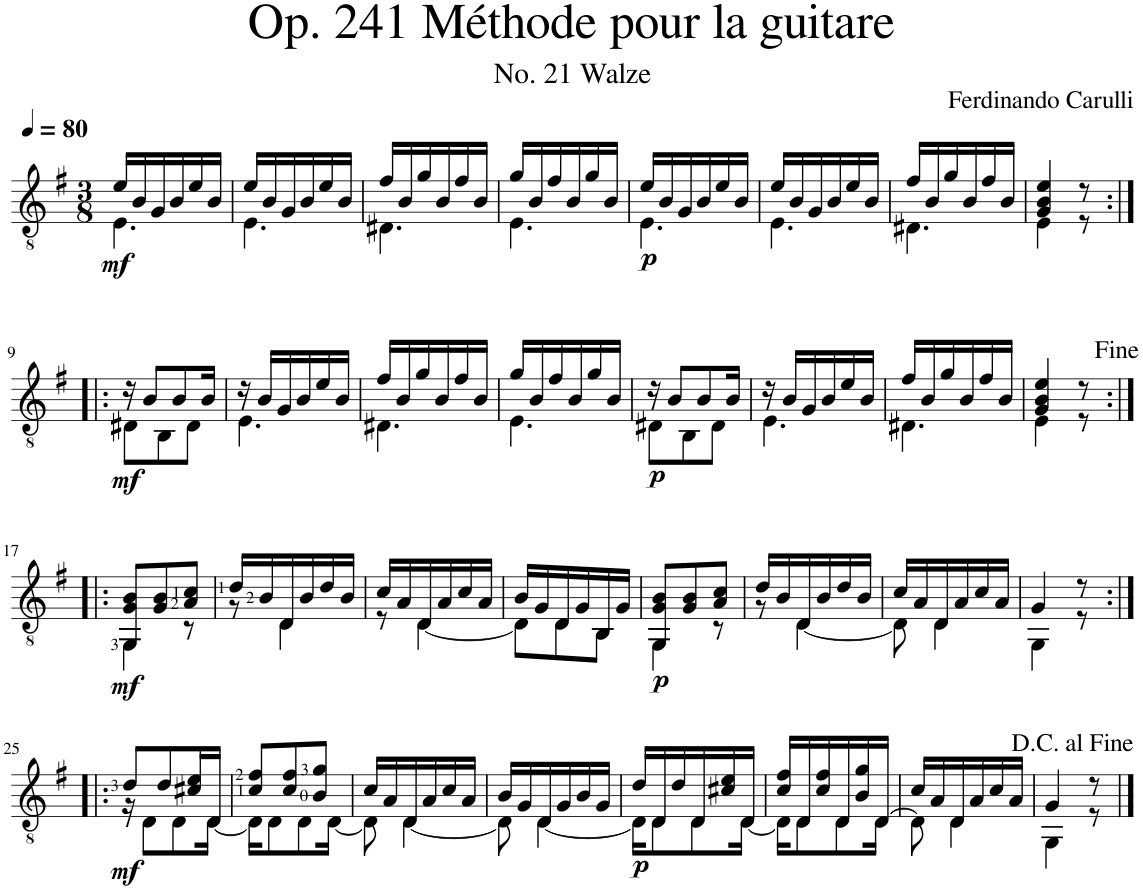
**kern	**dynam
*part1	*part1
*staff1	*staff1
*I"Classical Guitar	*
*I'Guit.	*
*clefGv2	*
*k[f#]	*
*M3/8	*
*MM80	*
=1	=1
*^	*
!	!	!LO:DY:b
16e/LL	4.E\	mf
16B/	.	.
16G/	.	.
16B/	.	.
16e/	.	.
16B/JJ	.	.
=2	=2	=2
16e/LL	4.E\	.
16B/	.	.
16G/	.	.
16B/	.	.
16e/	.	.
16B/JJ	.	.
=3	=3	=3
16f#/LL	4.D#X\	.
16B/	.	.
16g/	.	.
16B/	.	.
16f#/	.	.
16B/JJ	.	.
=4	=4	=4
16g/LL	4.E\	.
16B/	.	.
16f#/	.	.
16B/	.	.
16g/	.	.
16B/JJ	.	.
=5	=5	=5
!	!	!LO:DY:b
16e/LL	4.E\	p
16B/	.	.
16G/	.	.
16B/	.	.
16e/	.	.
16B/JJ	.	.
=6	=6	=6
16e/LL	4.E\	.
16B/	.	.
16G/	.	.
16B/	.	.
16e/	.	.
16B/JJ	.	.
=7	=7	=7
16f#/LL	4.D#X\	.
16B/	.	.
16g/	.	.
16B/	.	.
16f#/	.	.
16B/JJ	.	.
=8	=8	=8
4G/ 4B/ 4e/	4E\	.
8r	8r	.
!!LO:LB:g=z	!!
=9:|!|:	=9:|!|:	=9:|!|:
!	!	!LO:DY:b
16r	8D#X\L	mf
8B/L	.	.
.	8BB\	.
8B/	.	.
.	8D#\J	.
16B/Jk	.	.
=10	=10	=10
16r	4.E\	.
16B/LL	.	.
16G/	.	.
16B/	.	.
16e/	.	.
16B/JJ	.	.
=11	=11	=11
16f#/LL	4.D#X\	.
16B/	.	.
16g/	.	.
16B/	.	.
16f#/	.	.
16B/JJ	.	.
=12	=12	=12
16g/LL	4.E\	.
16B/	.	.
16f#/	.	.
16B/	.	.
16g/	.	.
16B/JJ	.	.
=13	=13	=13
!	!	!LO:DY:b
16r	8D#X\L	p
8B/L	.	.
.	8BB\	.
8B/	.	.
.	8D#\J	.
16B/Jk	.	.
=14	=14	=14
16r	4.E\	.
16B/LL	.	.
16G/	.	.
16B/	.	.
16e/	.	.
16B/JJ	.	.
=15	=15	=15
16f#/LL	4.D#X\	.
16B/	.	.
16g/	.	.
16B/	.	.
16f#/	.	.
16B/JJ	.	.
=16	=16	=16
4G/ 4B/ 4e/	4E\	.
8r	8r	.
!!LO:LB:g=z	!!
=17:|!|:	=17:|!|:	=17:|!|:
!	!	!LO:DY:b
8GG/ 8G/ 8B/L	4GG\	mf
8G/ 8B/	.	.
8A/ 8c/J	8r	.
=18	=18	=18
16d/LL	8r	.
16B/	.	.
16D/	4D\	.
16B/	.	.
16d/	.	.
16B/JJ	.	.
=19	=19	=19
16c/LL	8r	.
16A/	.	.
16D/	[4D\	.
16A/	.	.
16c/	.	.
16A/JJ	.	.
=20	=20	=20
16B/LL	8D\L]	.
16G/	.	.
16D/	8D\	.
16G/	.	.
16BB/	8BB\J	.
16G/JJ	.	.
=21	=21	=21
!	!	!LO:DY:b
8GG/ 8G/ 8B/L	4GG\	p
8G/ 8B/	.	.
8A/ 8c/J	8r	.
=22	=22	=22
16d/LL	8r	.
16B/	.	.
16D/	[4D\	.
16B/	.	.
16d/	.	.
16B/JJ	.	.
=23	=23	=23
16c/LL	8D\]	.
16A/	.	.
16D/	4D\	.
16A/	.	.
16c/	.	.
16A/JJ	.	.
=24	=24	=24
4G/	4GG\	.
8r	8r	.
!!LO:LB:g=z	!!
=25:|!|:	=25:|!|:	=25:|!|:
!	!	!LO:DY:b
8d/L	16r	mf
.	8D\L	.
8d/	.	.
.	8D\	.
16c#X/ 16e/L	.	.
16D/JJ	[16D\Jk	.
=26	=26	=26
8c/ 8f#/L	16D\KL]	.
.	8D\	.
8c/ 8f#/	.	.
.	8D\	.
8B/ 8g/J	.	.
.	[16D\Jk	.
=27	=27	=27
16c/LL	8D\]	.
16A/	.	.
16D/	[4D\	.
16A/	.	.
16c/	.	.
16A/JJ	.	.
=28	=28	=28
16B/LL	8D\]	.
16G/	.	.
16D/	[4D\	.
16G/	.	.
16B/	.	.
16G/JJ	.	.
=29	=29	=29
!	!	!LO:DY:b
16d/LL	16D\KL]	p
16D/	8D\	.
16d/	.	.
16D/	8D\	.
16c#X/ 16e/	.	.
16D/JJ	[16D\Jk	.
=30	=30	=30
16c/ 16f#/LL	16D\KL]	.
16D/	8D\	.
16c/ 16f#/	.	.
16D/	8D\	.
16B/ 16g/	.	.
[16D/JJ	16D\Jk	.
=31	=31	=31
16c/LL	8D\]	.
16A/	.	.
16D/	4D\	.
16A/	.	.
16c/	.	.
16A/JJ	.	.
=32	=32	=32
4G/	4GG\	.
8r	8r	.
*v	*v	*
==	==
*-	*-
